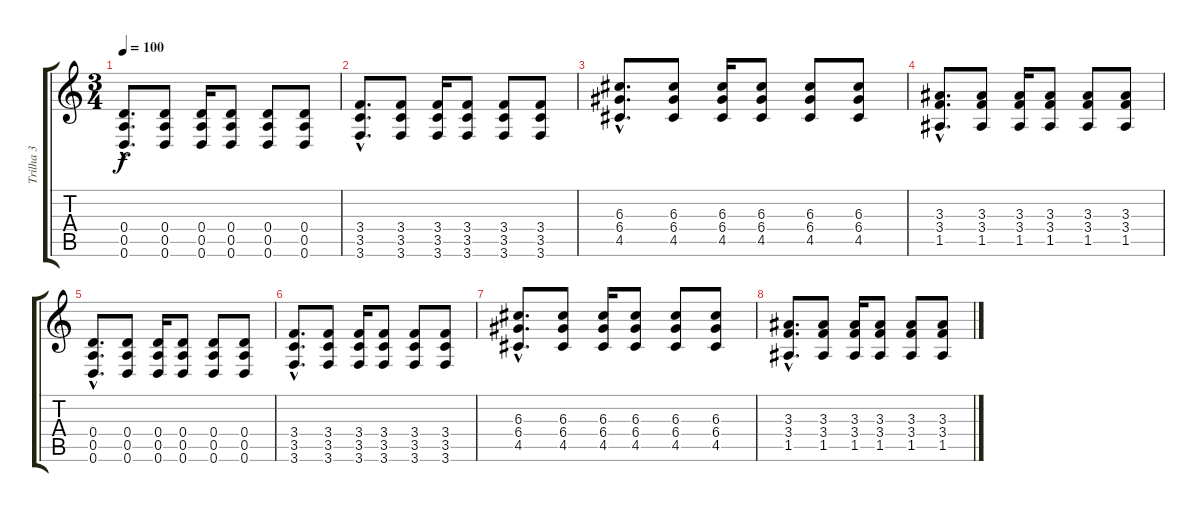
\track ("Trilha 3" "Trilha 3") {instrument distortionguitar}
\staff {score tabs}
\tuning (E4 B3 G3 D3 A2 D2) {hide}
\ts (3 4)
\tempo 100
\clef g2
\ks c
(0.4{hac} 0.5{hac} 0.6{hac}).8{d dy f} (0.4 0.5 0.6).8 (0.4 0.5 0.6).16 (0.4 0.5 0.6).8 (0.4 0.5 0.6).8 (0.4 0.5 0.6).8 |
(3.4{hac} 3.5{hac} 3.6{hac}).8{d} (3.4 3.5 3.6).8 (3.4 3.5 3.6).16 (3.4 3.5 3.6).8 (3.4 3.5 3.6).8 (3.4 3.5 3.6).8 |
(6.3{hac} 6.4{hac} 4.5{hac}).8{d} (6.3 6.4 4.5).8 (6.3 6.4 4.5).16 (6.3 6.4 4.5).8 (6.3 6.4 4.5).8 (6.3 6.4 4.5).8 |
(3.3{hac} 3.4{hac} 1.5{hac}).8{d} (3.3 3.4 1.5).8 (3.3 3.4 1.5).16 (3.3 3.4 1.5).8 (3.3 3.4 1.5).8 (3.3 3.4 1.5).8 |
(0.4{hac} 0.5{hac} 0.6{hac}).8{d} (0.4 0.5 0.6).8 (0.4 0.5 0.6).16 (0.4 0.5 0.6).8 (0.4 0.5 0.6).8 (0.4 0.5 0.6).8 |
(3.4{hac} 3.5{hac} 3.6{hac}).8{d} (3.4 3.5 3.6).8 (3.4 3.5 3.6).16 (3.4 3.5 3.6).8 (3.4 3.5 3.6).8 (3.4 3.5 3.6).8 |
(6.3{hac} 6.4{hac} 4.5{hac}).8{d} (6.3 6.4 4.5).8 (6.3 6.4 4.5).16 (6.3 6.4 4.5).8 (6.3 6.4 4.5).8 (6.3 6.4 4.5).8 |
(3.3{hac} 3.4{hac} 1.5{hac}).8{d} (3.3 3.4 1.5).8 (3.3 3.4 1.5).16 (3.3 3.4 1.5).8 (3.3 3.4 1.5).8 (3.3 3.4 1.5).8
